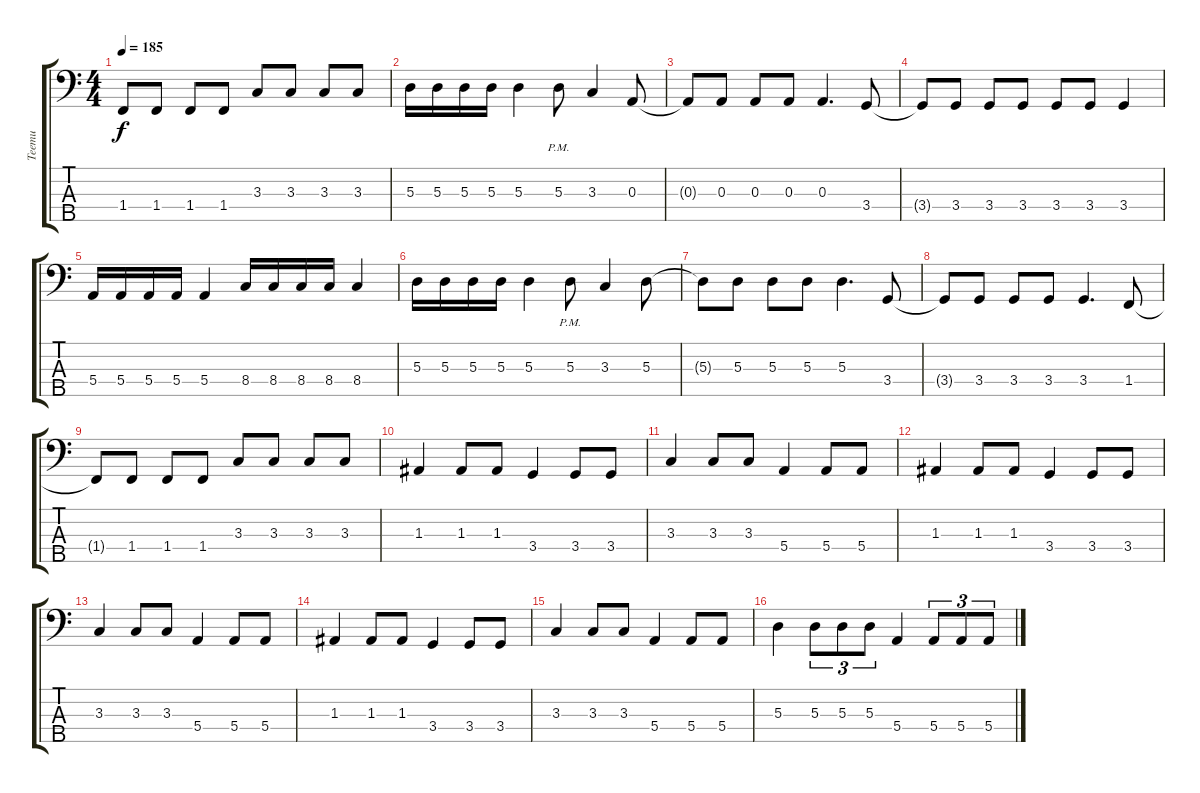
\track ("Teemu" "Teemu") {instrument electricbasspick}
\staff {score tabs}
\tuning (G2 D2 A1 E1 B0) {hide}
\ts (4 4)
\tempo 185
\clef f4
\ks c
1.4{t}.8{dy f} 1.4.8 1.4.8 1.4.8 3.3.8 3.3.8 3.3.8 3.3.8 |
5.3.16 5.3.16 5.3.16 5.3.16 5.3.4 5.3{pm}.8 3.3.4 0.3.8 |
0.3{t}.8 0.3.8 0.3.8 0.3.8 0.3.4{d} 3.4.8 |
3.4{t}.8 3.4.8 3.4.8 3.4.8 3.4.8 3.4.8 3.4.4 |
5.4.16 5.4.16 5.4.16 5.4.16 5.4.4 8.4.16 8.4.16 8.4.16 8.4.16 8.4.4 |
5.3.16 5.3.16 5.3.16 5.3.16 5.3.4 5.3{pm}.8 3.3.4 5.3.8 |
5.3{t}.8 5.3.8 5.3.8 5.3.8 5.3.4{d} 3.4.8 |
3.4{t}.8 3.4.8 3.4.8 3.4.8 3.4.4{d} 1.4.8 |
1.4{t}.8 1.4.8 1.4.8 1.4.8 3.3.8 3.3.8 3.3.8 3.3.8 |
1.3.4 1.3.8 1.3.8 3.4.4 3.4.8 3.4.8 |
3.3.4 3.3.8 3.3.8 5.4.4 5.4.8 5.4.8 |
1.3.4 1.3.8 1.3.8 3.4.4 3.4.8 3.4.8 |
3.3.4 3.3.8 3.3.8 5.4.4 5.4.8 5.4.8 |
1.3.4 1.3.8 1.3.8 3.4.4 3.4.8 3.4.8 |
3.3.4 3.3.8 3.3.8 5.4.4 5.4.8 5.4.8 |
5.3.4 5.3.8{tu (3 2)} 5.3.8{tu (3 2)} 5.3.8{tu (3 2)} 5.4.4 5.4.8{tu (3 2)} 5.4.8{tu (3 2)} 5.4.8{tu (3 2)}
